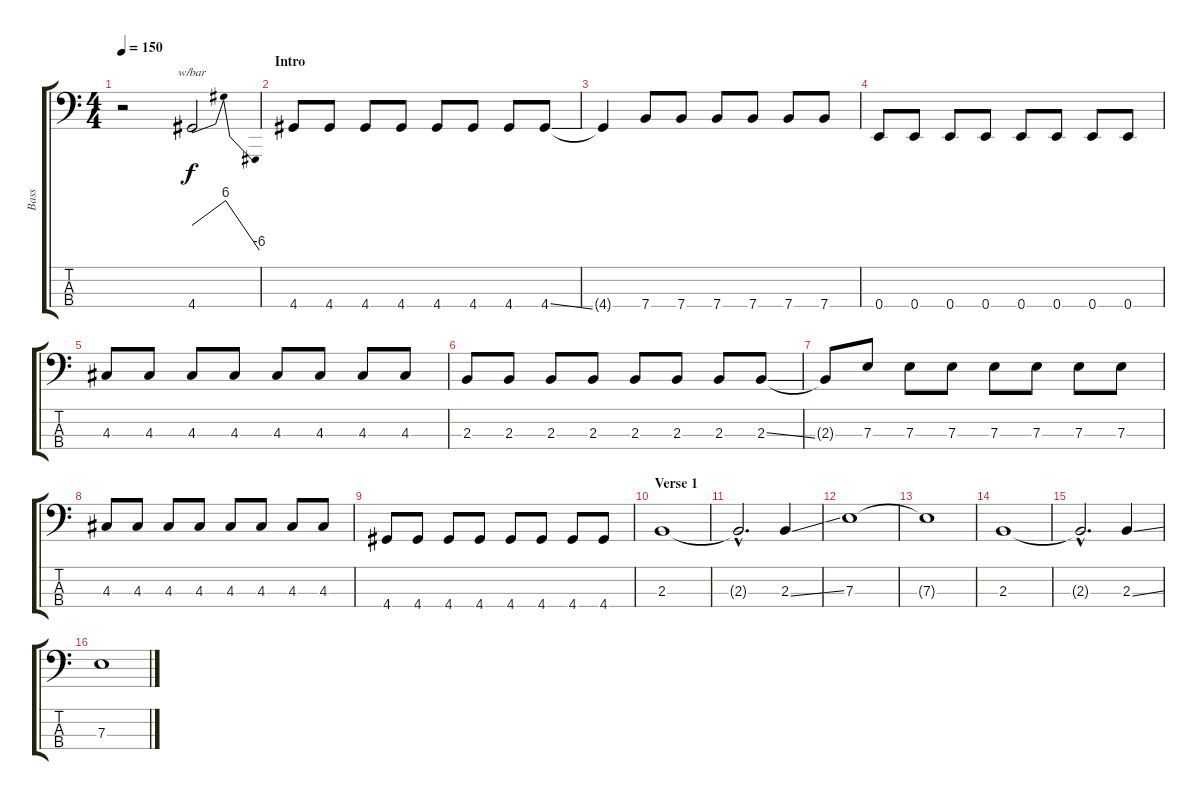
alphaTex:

\track ("Bass" "Bass") {instrument electricbassfinger}
\staff {score tabs}
\tuning (G2 D2 A1 E1) {hide}
\ts (4 4)
\tempo 150
\clef f4
\ks c
r.2{dy f instrument electricbassfinger} 4.4.2{tbe (dip default 0 0 30 24 60 -24)} |
\section ("" "Intro")
4.4.8 4.4.8 4.4.8 4.4.8 4.4.8 4.4.8 4.4.8 4.4{ss}.8 |
4.4{t}.4 7.4.8 7.4.8 7.4.8 7.4.8 7.4.8 7.4.8 |
0.4.8 0.4.8 0.4.8 0.4.8 0.4.8 0.4.8 0.4.8 0.4.8 |
4.3.8 4.3.8 4.3.8 4.3.8 4.3.8 4.3.8 4.3.8 4.3.8 |
2.3.8 2.3.8 2.3.8 2.3.8 2.3.8 2.3.8 2.3.8 2.3{ss}.8 |
2.3{t}.8 7.3.8 7.3.8 7.3.8 7.3.8 7.3.8 7.3.8 7.3.8 |
4.3.8 4.3.8 4.3.8 4.3.8 4.3.8 4.3.8 4.3.8 4.3.8 |
4.4.8 4.4.8 4.4.8 4.4.8 4.4.8 4.4.8 4.4.8 4.4.8 |
\section ("" "Verse 1")
2.3.1 |
2.3{hac t}.2{d} 2.3{ss}.4 |
7.3.1 |
7.3{t}.1 |
2.3.1 |
2.3{hac t}.2{d} 2.3{ss}.4 |
7.3.1
